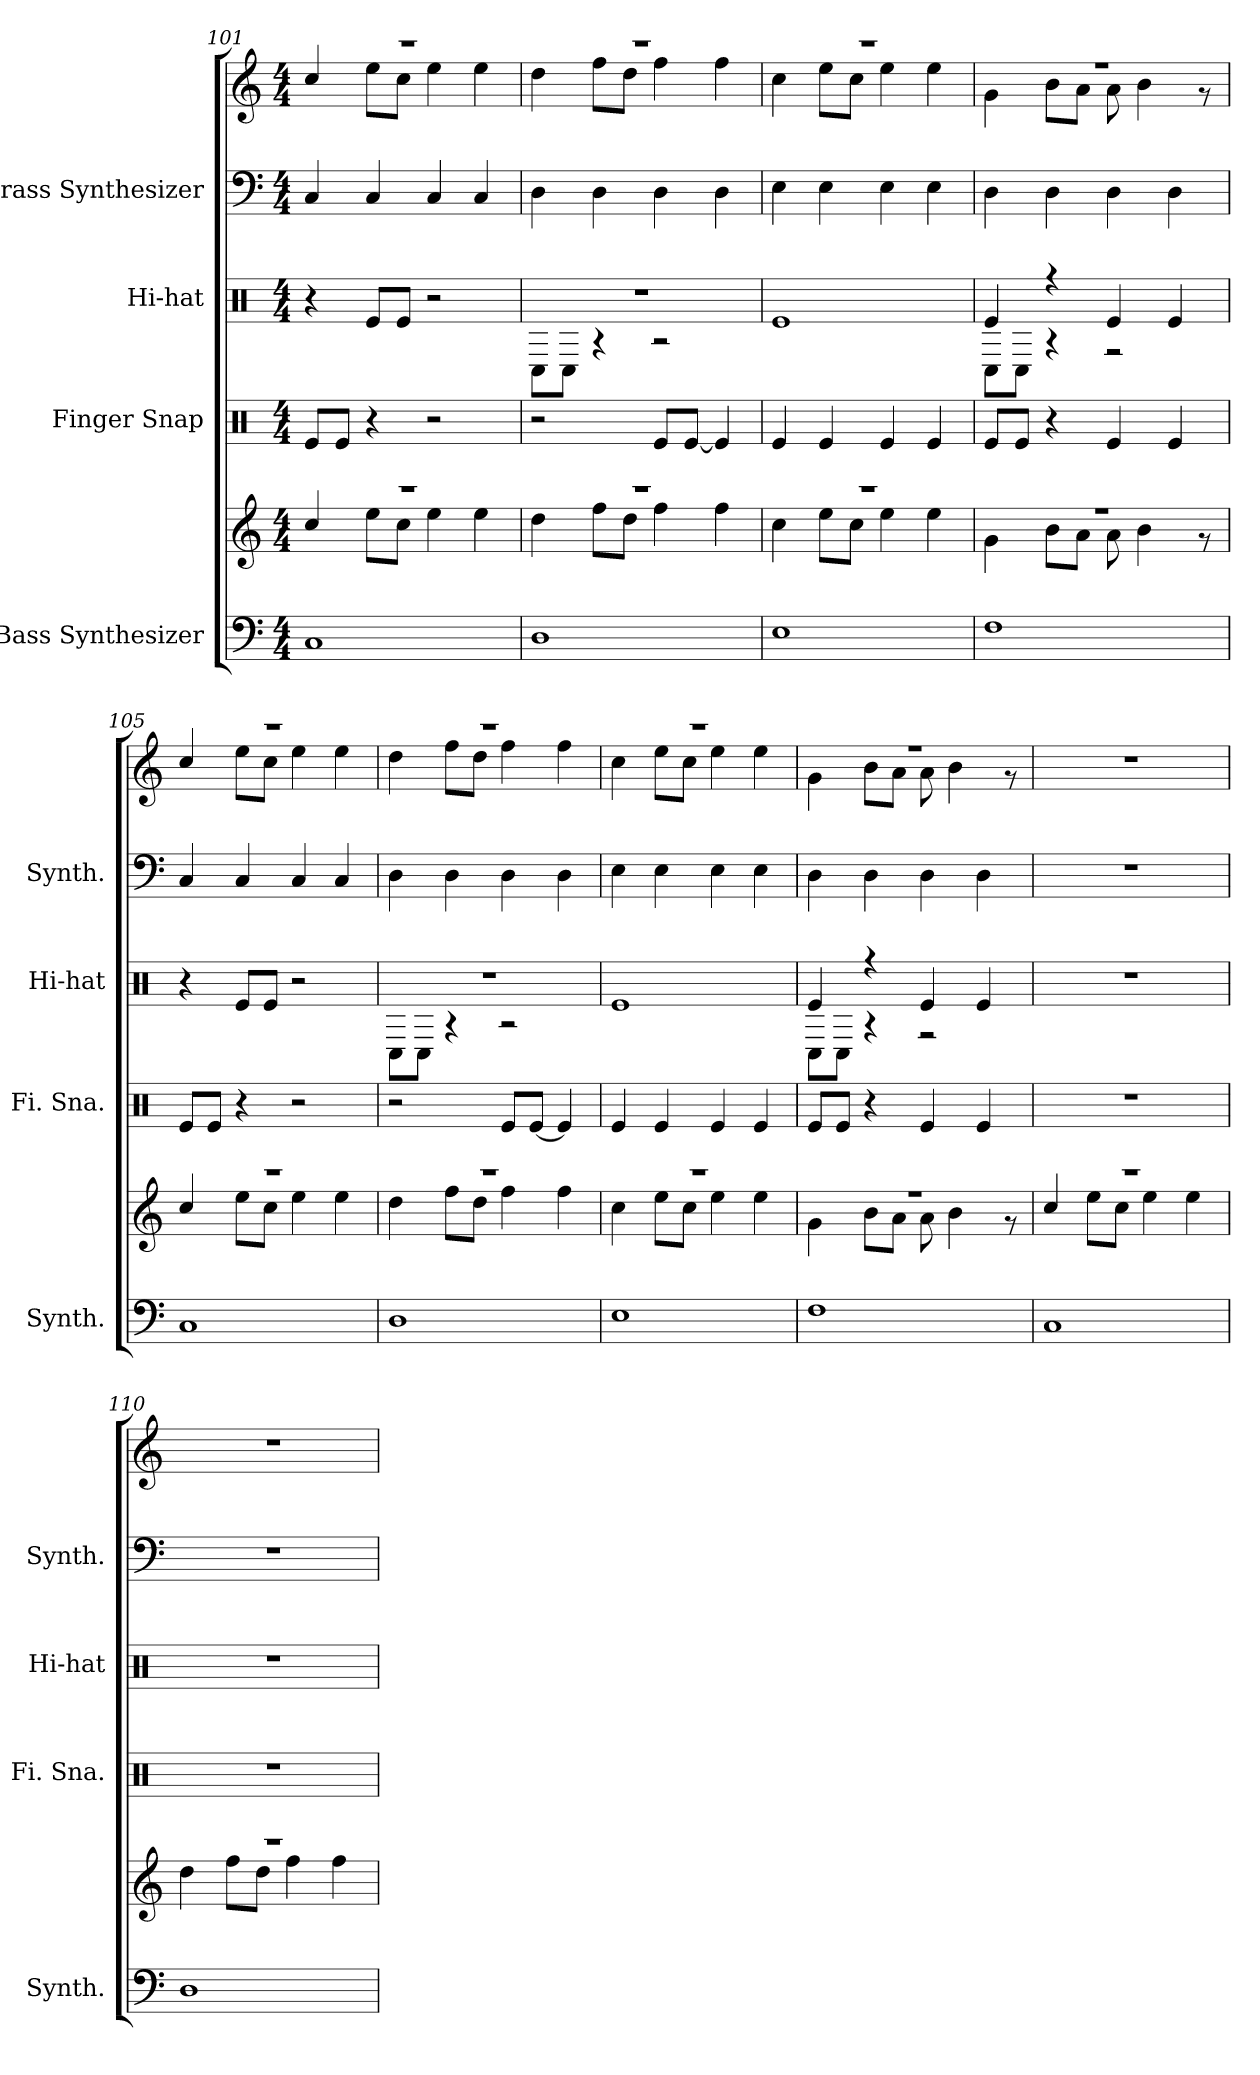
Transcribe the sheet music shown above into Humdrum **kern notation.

**kern	**kern	**kern	**kern	**kern	**kern
*part4	*part4	*part3	*part2	*part1	*part1
*staff6	*staff5	*staff4	*staff3	*staff2	*staff1
*I"Bass Synthesizer	*	*I"Finger Snap	*I"Hi-hat	*I"Brass Synthesizer	*
*I'Synth.	*	*I'Fi. Sna.	*I'Hi-hat	*I'Synth.	*
*clefF4	*clefG2	*clefX	*clefX	*clefF4	*clefG2
*k[]	*k[]	*k[]	*k[]	*k[]	*k[]
*M4/4	*M4/4	*M4/4	*M4/4	*M4/4	*M4/4
=101	=101	=101	=101	=101	=101
*	*^	*	*	*	*^
1C	1r	4cc/	8Re/L	4r	4C/	1r	4cc/
.	.	.	8Re/J	.	.	.	.
.	.	8ee\L	4r	8Re/L	4C/	.	8ee\L
.	.	8cc\J	.	8Re/J	.	.	8cc\J
.	.	4ee\	2r	2r	4C/	.	4ee\
.	.	4ee\	.	.	4C/	.	4ee\
=102	=102	=102	=102	=102	=102	=102	=102
*	*	*	*	*^	*	*	*
1D	1r	4dd\	2r	1r	8RC\L	4D\	1r	4dd\
.	.	.	.	.	8RC\J	.	.	.
.	.	8ff\L	.	.	4r	4D\	.	8ff\L
.	.	8dd\J	.	.	.	.	.	8dd\J
.	.	4ff\	8Re/L	.	2r	4D\	.	4ff\
.	.	.	[8Re/J	.	.	.	.	.
.	.	4ff\	4Re/]	.	.	4D\	.	4ff\
*	*	*	*	*v	*v	*	*	*
=103	=103	=103	=103	=103	=103	=103	=103
1E	1r	4cc\	4Re/	1Re	4E\	1r	4cc\
.	.	8ee\L	4Re/	.	4E\	.	8ee\L
.	.	8cc\J	.	.	.	.	8cc\J
.	.	4ee\	4Re/	.	4E\	.	4ee\
.	.	4ee\	4Re/	.	4E\	.	4ee\
=104	=104	=104	=104	=104	=104	=104	=104
*	*	*	*	*^	*	*	*
1F	1r	4g\	8Re/L	4Re/	8RC\L	4D\	1r	4g\
.	.	.	8Re/J	.	8RC\J	.	.	.
.	.	8b\L	4r	4r	4r	4D\	.	8b\L
.	.	8a\J	.	.	.	.	.	8a\J
.	.	8a\	4Re/	4Re/	2r	4D\	.	8a\
.	.	4b\	.	.	.	.	.	4b\
.	.	.	4Re/	4Re/	.	4D\	.	.
.	.	8r	.	.	.	.	.	8r
*	*	*	*	*v	*v	*	*	*
!!LO:LB:g=z	!!
=105	=105	=105	=105	=105	=105	=105	=105
1C	1r	4cc/	8Re/L	4r	4C/	1r	4cc/
.	.	.	8Re/J	.	.	.	.
.	.	8ee\L	4r	8Re/L	4C/	.	8ee\L
.	.	8cc\J	.	8Re/J	.	.	8cc\J
.	.	4ee\	2r	2r	4C/	.	4ee\
.	.	4ee\	.	.	4C/	.	4ee\
=106	=106	=106	=106	=106	=106	=106	=106
*	*	*	*	*^	*	*	*
1D	1r	4dd\	2r	1r	8RC\L	4D\	1r	4dd\
.	.	.	.	.	8RC\J	.	.	.
.	.	8ff\L	.	.	4r	4D\	.	8ff\L
.	.	8dd\J	.	.	.	.	.	8dd\J
.	.	4ff\	8Re/L	.	2r	4D\	.	4ff\
.	.	.	[8Re/J	.	.	.	.	.
.	.	4ff\	4Re/]	.	.	4D\	.	4ff\
*	*	*	*	*v	*v	*	*	*
=107	=107	=107	=107	=107	=107	=107	=107
1E	1r	4cc\	4Re/	1Re	4E\	1r	4cc\
.	.	8ee\L	4Re/	.	4E\	.	8ee\L
.	.	8cc\J	.	.	.	.	8cc\J
.	.	4ee\	4Re/	.	4E\	.	4ee\
.	.	4ee\	4Re/	.	4E\	.	4ee\
=108	=108	=108	=108	=108	=108	=108	=108
*	*	*	*	*^	*	*	*
1F	1r	4g\	8Re/L	4Re/	8RC\L	4D\	1r	4g\
.	.	.	8Re/J	.	8RC\J	.	.	.
.	.	8b\L	4r	4r	4r	4D\	.	8b\L
.	.	8a\J	.	.	.	.	.	8a\J
.	.	8a\	4Re/	4Re/	2r	4D\	.	8a\
.	.	4b\	.	.	.	.	.	4b\
.	.	.	4Re/	4Re/	.	4D\	.	.
.	.	8r	.	.	.	.	.	8r
*	*	*	*	*v	*v	*	*v	*v
=109	=109	=109	=109	=109	=109	=109
1C	1r	4cc/	1r	1r	1r	1r
.	.	8ee\L	.	.	.	.
.	.	8cc\J	.	.	.	.
.	.	4ee\	.	.	.	.
.	.	4ee\	.	.	.	.
=110	=110	=110	=110	=110	=110	=110
1D	1r	4dd\	1r	1r	1r	1r
.	.	8ff\L	.	.	.	.
.	.	8dd\J	.	.	.	.
.	.	4ff\	.	.	.	.
.	.	4ff\	.	.	.	.
*	*v	*v	*	*	*	*
=	=	=	=	=	=
*-	*-	*-	*-	*-	*-
